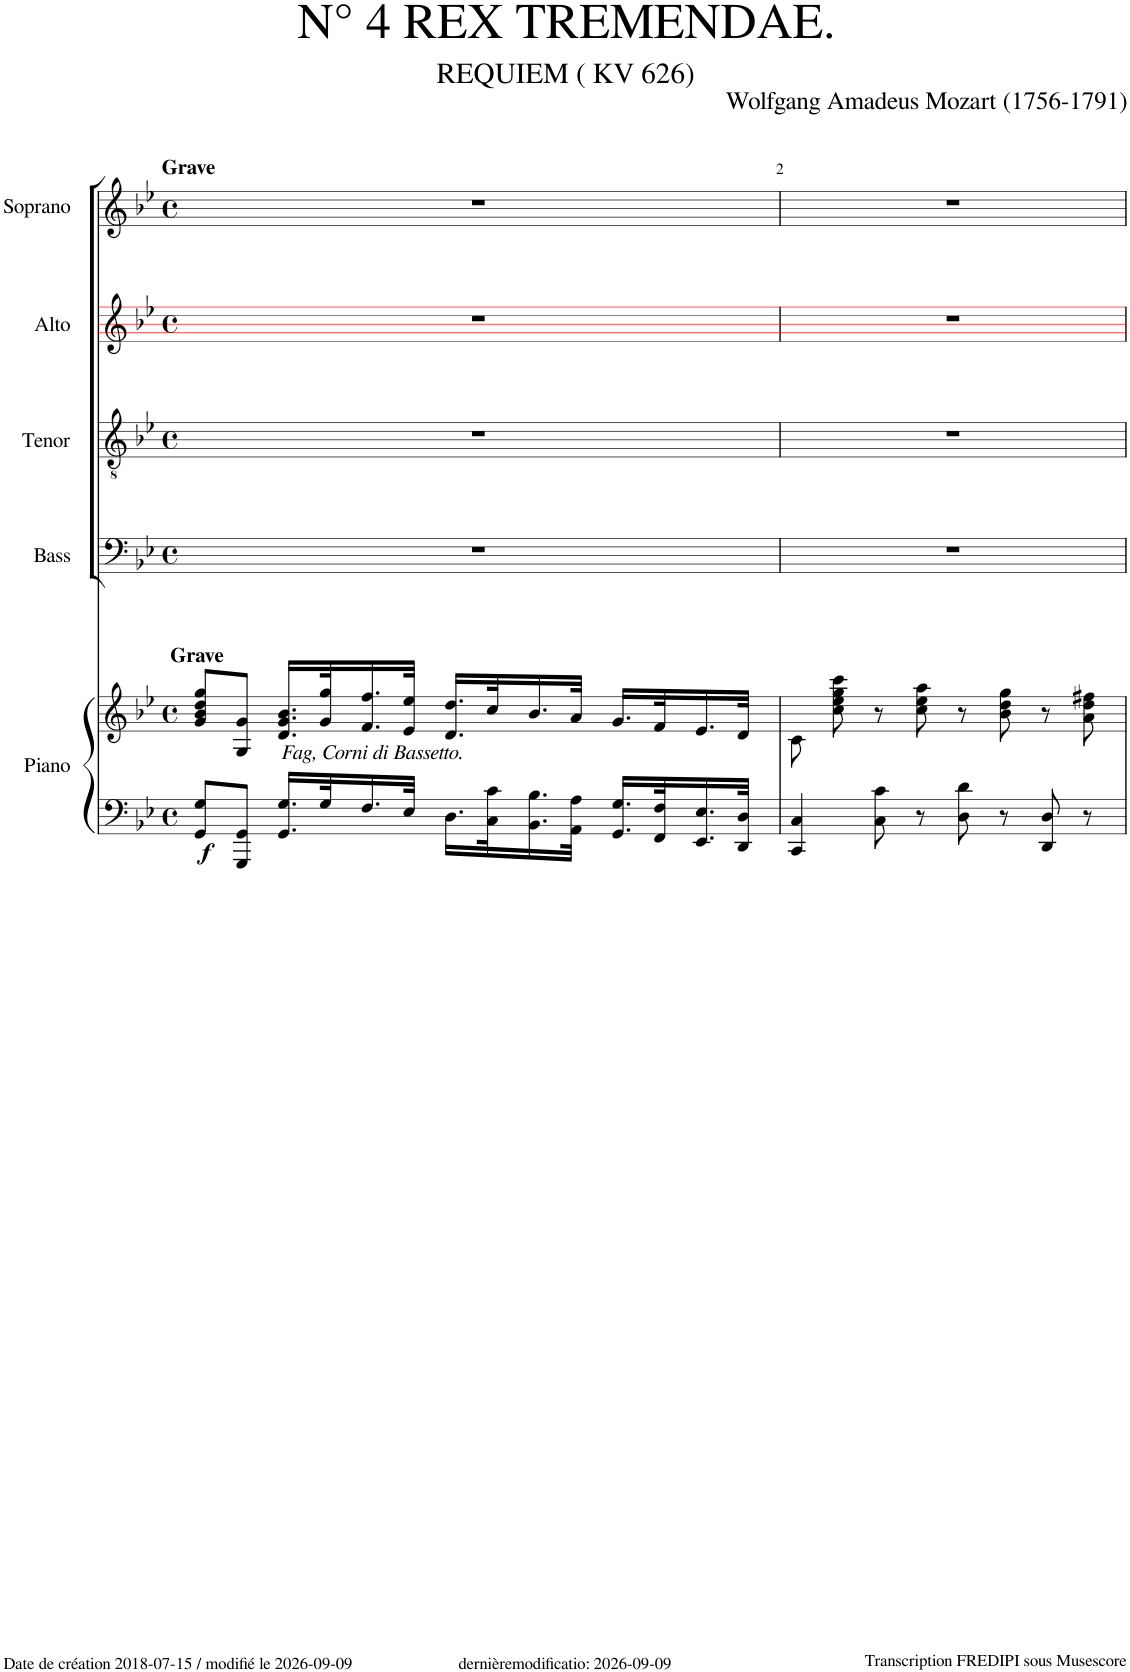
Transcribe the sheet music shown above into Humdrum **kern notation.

**kern	**kern	**dynam	**kern	**kern	**kern	**kern
*part5	*part5	*part5	*part4	*part3	*part2	*part1
*staff6	*staff5	*staff5/6	*staff4	*staff3	*staff2	*staff1
*I"Piano	*	*	*I"Bass	*I"Tenor	*I"Alto	*I"Soprano
*I'Pno	*	*	*	*	*	*
*	*	*	*	*	*stria5	*
*clefF4	*clefG2	*	*clefF4	*clefGv2	*clefG2	*clefG2
*	*	*	*	*	*ITrd1c2	*
*k[b-e-]	*k[b-e-]	*	*k[b-e-]	*k[b-e-]	*k[b-e-]	*k[b-e-]
*M8/8	*M8/8	*	*M8/8	*M8/8	*M8/8	*M8/8
*met(c)	*met(c)	*	*met(c)	*met(c)	*met(c)	*met(c)
=1	=1	=1	=1	=1	=1	=1
!	!	!	!	!	!	!LO:TX:a:B:t=Grave
!	!LO:TX:a:B:t=Grave	!	!	!	!	!
!	!	!LO:DY:b=2	!	!	!	!
8GG/ 8G/L	8g/ 8b-/ 8dd/ 8gg/L	f	1r	1r	1r	1r
8GGG/ 8GG/J	8G/ 8g/J	.	.	.	.	.
!	!LO:TX:b:i:t=Fag, Corni di Bassetto.	!	!	!	!	!
16.GG/ 16.G/LL	16.d/ 16.g/ 16.b-/LL	.	.	.	.	.
32G/K	32g/ 32gg/K	.	.	.	.	.
16.F/	16.f/ 16.ff/	.	.	.	.	.
32E-/JJk	32e-/ 32ee-/JJk	.	.	.	.	.
16.D\LL	16.d/ 16.dd/LL	.	.	.	.	.
32C\ 32c\K	32cc/K	.	.	.	.	.
16.BB-\ 16.B-\	16.b-/	.	.	.	.	.
32AA\ 32A\JJk	32a/JJk	.	.	.	.	.
16.GG/ 16.G/LL	16.g/LL	.	.	.	.	.
32FF/ 32F/K	32f/K	.	.	.	.	.
16.EE-/ 16.E-/	16.e-/	.	.	.	.	.
32DD/ 32D/JJk	32d/JJk	.	.	.	.	.
=2	=2	=2	=2	=2	=2	=2
4CC/ 4C/	8c\	.	1r	1r	1r	1r
.	8cc\ 8ee-\ 8gg\ 8ccc\	.	.	.	.	.
8C\ 8c\	8r	.	.	.	.	.
8r	8cc\ 8ee-\ 8aa\	.	.	.	.	.
8D\ 8d\	8r	.	.	.	.	.
8r	8b-\ 8dd\ 8gg\	.	.	.	.	.
8DD/ 8D/	8r	.	.	.	.	.
8r	8a\ 8dd\ 8ff#X\	.	.	.	.	.
=	=	=	=	=	=	=
*-	*-	*-	*-	*-	*-	*-
